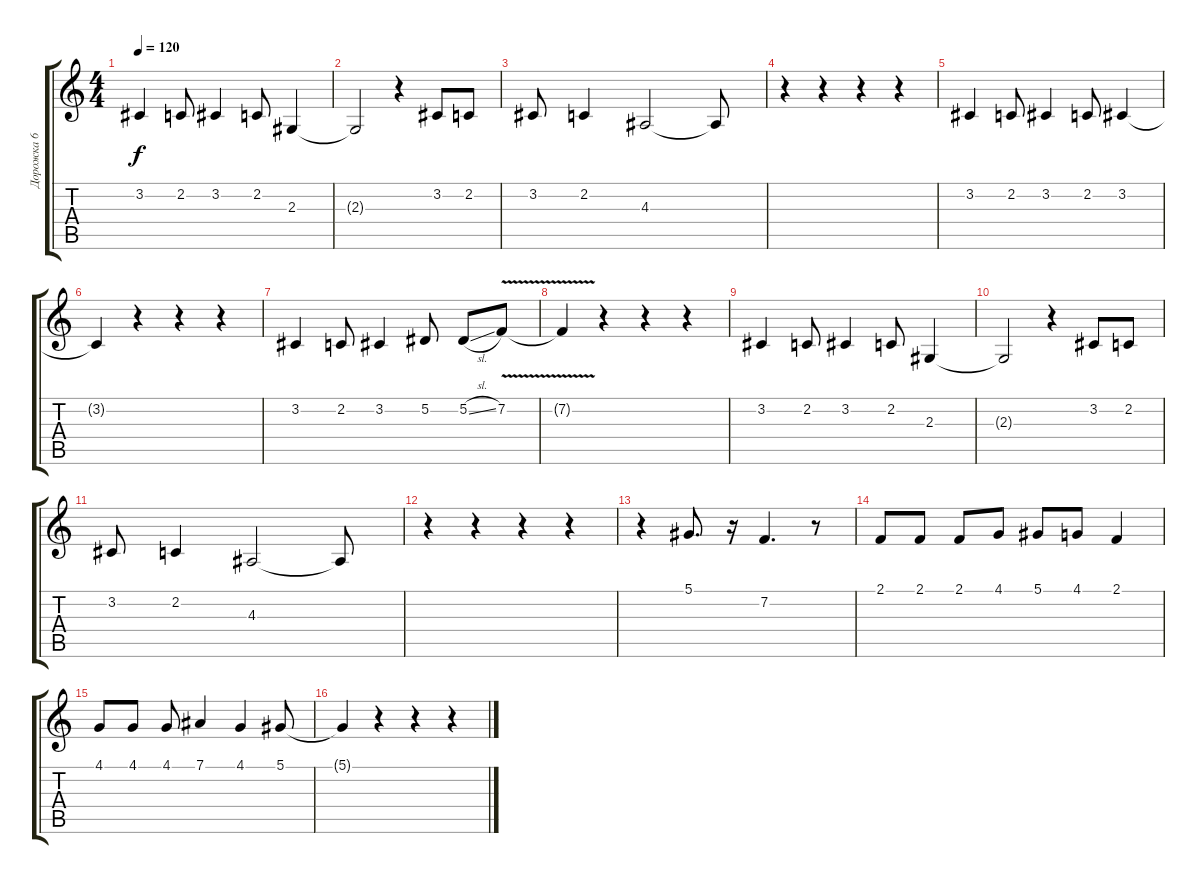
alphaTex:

\track ("Дорожка 6" "Дорожка 6") {instrument altosax}
\staff {score tabs}
\tuning (Eb4 Bb3 Gb3 Db3 Ab2 Eb2) {hide}
\ts (4 4)
\tempo 120
\clef g2
\ks c
3.2.4{dy f} 2.2.8 3.2.4 2.2.8 2.3.4 |
2.3{t}.2 r.4 3.2.8 2.2.8 |
3.2.8 2.2.4 4.3.2 4.3{t}.8 |
r.4 r.4 r.4 r.4 |
3.2.4 2.2.8 3.2.4 2.2.8 3.2.4 |
3.2{t}.4 r.4 r.4 r.4 |
3.2.4 2.2.8 3.2.4 5.2.8 5.2{sl}.8 7.2{v}.8 |
7.2{t}.4 r.4 r.4 r.4 |
3.2.4 2.2.8 3.2.4 2.2.8 2.3.4 |
2.3{t}.2 r.4 3.2.8 2.2.8 |
3.2.8 2.2.4 4.3.2 4.3{t}.8 |
r.4 r.4 r.4 r.4 |
r.4 5.1.8{d} r.16 7.2.4{d} r.8 |
2.1.8 2.1.8 2.1.8 4.1.8 5.1.8 4.1.8 2.1.4 |
4.1.8 4.1.8 4.1.8 7.1.4 4.1.4 5.1.8 |
5.1{t}.4 r.4 r.4 r.4
